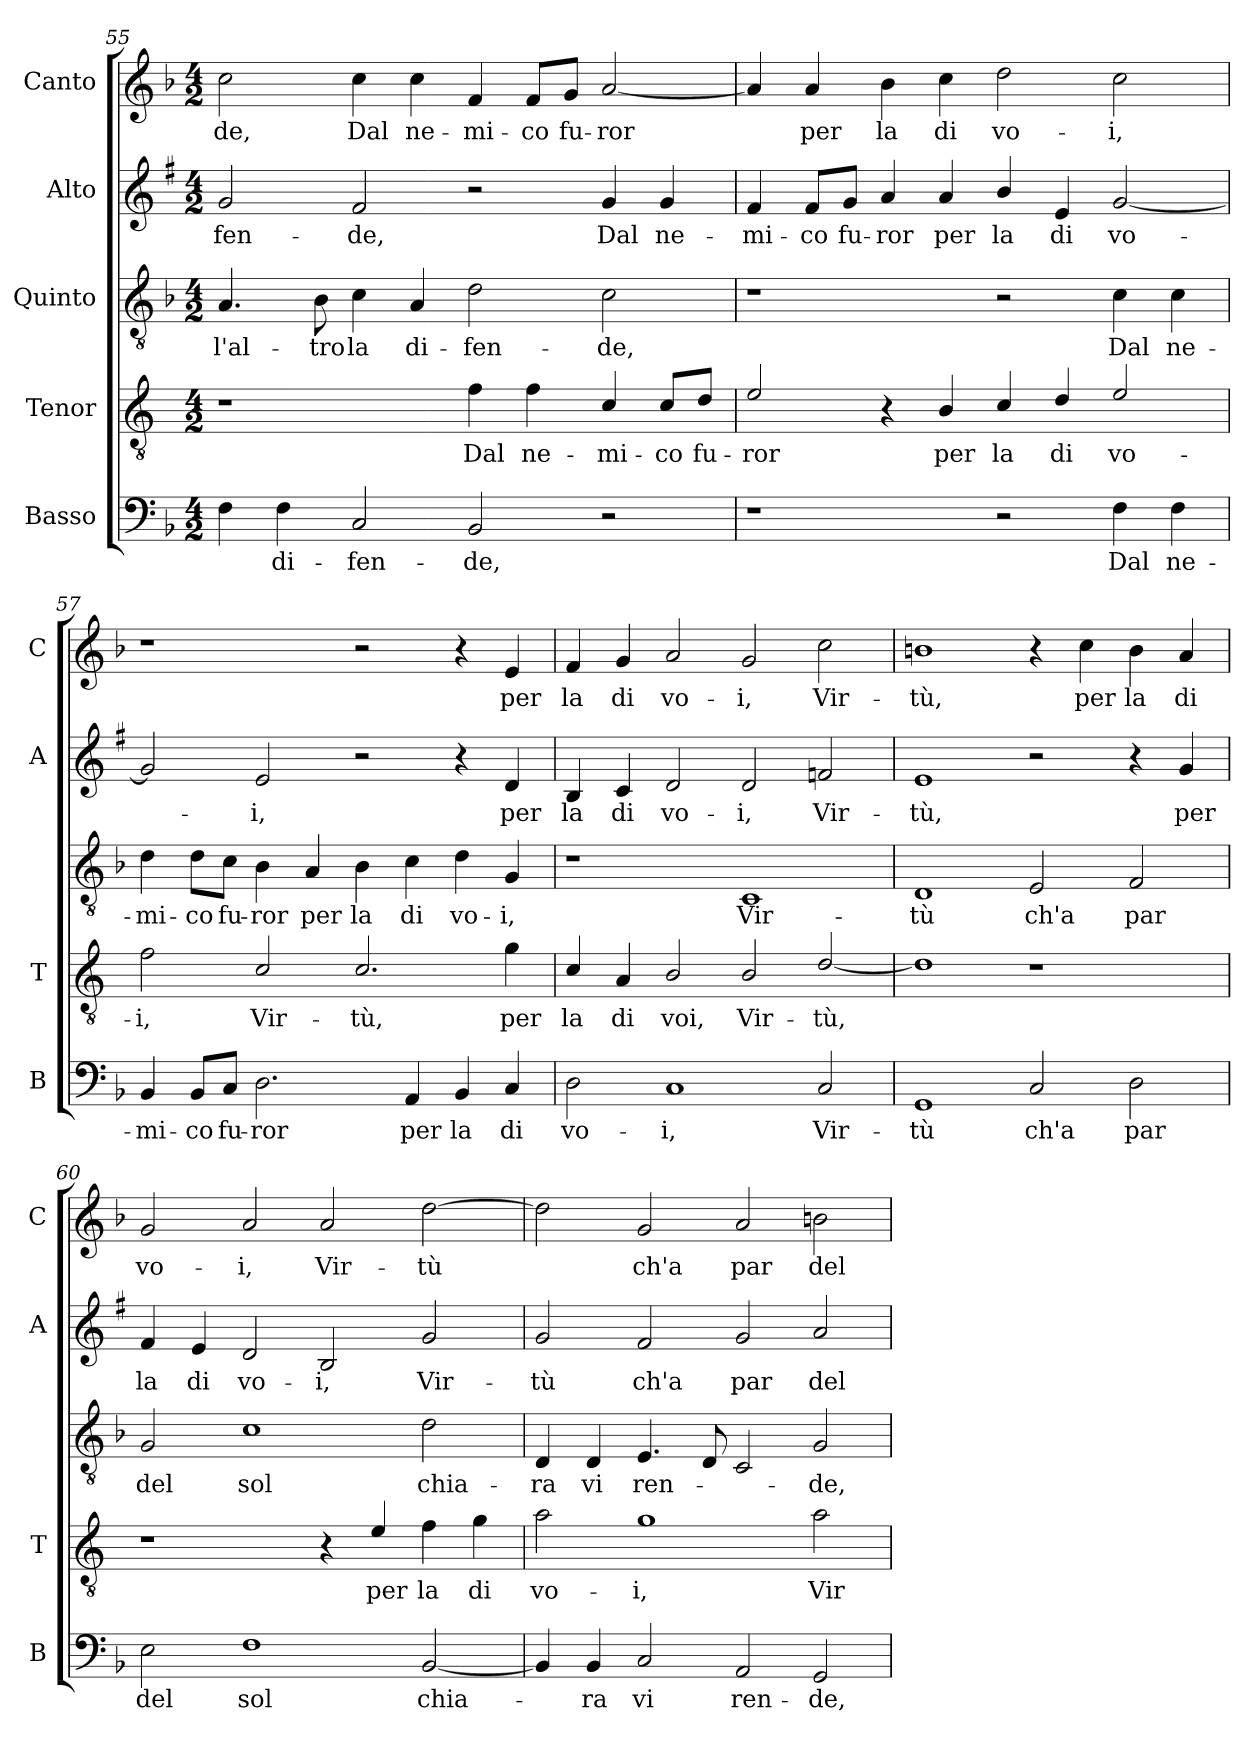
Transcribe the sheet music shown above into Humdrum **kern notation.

**kern	**text	**kern	**text	**kern	**text	**kern	**text	**kern	**text
*part5	*part5	*part4	*part4	*part3	*part3	*part2	*part2	*part1	*part1
*staff5	*staff5	*staff4	*staff4	*staff3	*staff3	*staff2	*staff2	*staff1	*staff1
*I"Basso	*	*I"Tenor	*	*I"Quinto	*	*I"Alto	*	*I"Canto	*
*I'B	*	*I'T	*	*	*	*I'A	*	*I'C	*
!!LO:LB:g=z
*clefF4	*	*clefGv2	*	*clefGv2	*	*clefG2	*	*clefG2	*
*	*	*ITrd4c7	*	*	*	*ITrd1c2	*	*	*
*k[b-]	*	*k[b-]	*	*k[b-]	*	*k[b-]	*	*k[b-]	*
*F:	*	*F:	*	*F:	*	*F:	*	*F:	*
*M4/2	*	*M4/2	*	*M4/2	*	*M4/2	*	*M4/2	*
=55	=55	=55	=55	=55	=55	=55	=55	=55	=55
!	!	!	!	!	!LO:LY:b	!	!LO:LY:b	!	!LO:LY:b
4F\	.	1r	.	4.A/	l'al-	2f/	-fen-	2cc\	-de,
!	!LO:LY:b	!	!	!	!	!	!	!	!
4F\	di-	.	.	.	.	.	.	.	.
!	!	!	!	!	!LO:LY:b	!	!	!	!
.	.	.	.	8B-\	-tro	.	.	.	.
!	!LO:LY:b	!	!	!	!LO:LY:b	!	!LO:LY:b	!	!LO:LY:b
2C/	-fen-	.	.	4c\	la	2e/	-de,	4cc\	Dal
!	!	!	!	!	!LO:LY:b	!	!	!	!LO:LY:b
.	.	.	.	4A/	di-	.	.	4cc\	ne-
!	!LO:LY:b	!	!LO:LY:b	!	!LO:LY:b	!	!	!	!LO:LY:b
2BB-/	-de,	4B-\	Dal	2d\	-fen-	2r	.	4f/	-mi-
!	!	!	!LO:LY:b	!	!	!	!	!	!LO:LY:b
.	.	4B-\	ne-	.	.	.	.	8f/L	-co
!	!	!	!	!	!	!	!	!	!LO:LY:b
.	.	.	.	.	.	.	.	8g/J	fu-
!	!	!	!LO:LY:b	!	!LO:LY:b	!	!LO:LY:b	!	!LO:LY:b
2r	.	4F/	-mi-	2c\	-de,	4f/	Dal	[2a/	-ror
!	!	!	!LO:LY:b	!	!	!	!LO:LY:b	!	!
.	.	8F/L	-co	.	.	4f/	ne-	.	.
!	!	!	!LO:LY:b	!	!	!	!	!	!
.	.	8G/J	fu-	.	.	.	.	.	.
=56	=56	=56	=56	=56	=56	=56	=56	=56	=56
!	!	!	!LO:LY:b	!	!	!	!LO:LY:b	!	!
1r	.	2A/	-ror	1r	.	4e/	-mi-	4a/]	.
!	!	!	!	!	!	!	!LO:LY:b	!	!LO:LY:b
.	.	.	.	.	.	8e/L	-co	4a/	per
!	!	!	!	!	!	!	!LO:LY:b	!	!
.	.	.	.	.	.	8f/J	fu-	.	.
!	!	!	!	!	!	!	!LO:LY:b	!	!LO:LY:b
.	.	4r	.	.	.	4g/	-ror	4b-\	la
!	!	!	!LO:LY:b	!	!	!	!LO:LY:b	!	!LO:LY:b
.	.	4E/	per	.	.	4g/	per	4cc\	di
!	!	!	!LO:LY:b	!	!	!	!LO:LY:b	!	!LO:LY:b
2r	.	4F/	la	2r	.	4a/	la	2dd\	vo-
!	!	!	!LO:LY:b	!	!	!	!LO:LY:b	!	!
.	.	4G/	di	.	.	4d/	di	.	.
!	!LO:LY:b	!	!LO:LY:b	!	!LO:LY:b	!	!LO:LY:b	!	!LO:LY:b
4F\	Dal	2A/	vo-	4c\	Dal	[2f/	vo-	2cc\	-i,
!	!LO:LY:b	!	!	!	!LO:LY:b	!	!	!	!
4F\	ne-	.	.	4c\	ne-	.	.	.	.
=57	=57	=57	=57	=57	=57	=57	=57	=57	=57
!	!LO:LY:b	!	!LO:LY:b	!	!LO:LY:b	!	!	!	!
4BB-/	-mi-	2B-\	-i,	4d\	-mi-	2f/]	.	1r	.
!	!LO:LY:b	!	!	!	!LO:LY:b	!	!	!	!
8BB-/L	-co	.	.	8d\L	-co	.	.	.	.
!	!LO:LY:b	!	!	!	!LO:LY:b	!	!	!	!
8C/J	fu-	.	.	8c\J	fu-	.	.	.	.
!	!LO:LY:b	!	!LO:LY:b	!	!LO:LY:b	!	!LO:LY:b	!	!
2.D\	-ror	2F/	Vir-	4B-\	-ror	2d/	-i,	.	.
!	!	!	!	!	!LO:LY:b	!	!	!	!
.	.	.	.	4A/	per	.	.	.	.
!	!	!	!LO:LY:b	!	!LO:LY:b	!	!	!	!
.	.	2.F/	-tù,	4B-\	la	2r	.	2r	.
!	!LO:LY:b	!	!	!	!LO:LY:b	!	!	!	!
4AA/	per	.	.	4c\	di	.	.	.	.
!	!LO:LY:b	!	!	!	!LO:LY:b	!	!	!	!
4BB-/	la	.	.	4d\	vo-	4r	.	4r	.
!	!LO:LY:b	!	!LO:LY:b	!	!LO:LY:b	!	!LO:LY:b	!	!LO:LY:b
4C/	di	4c\	per	4G/	-i,	4c/	per	4e/	per
=58	=58	=58	=58	=58	=58	=58	=58	=58	=58
!	!LO:LY:b	!	!LO:LY:b	!	!	!	!LO:LY:b	!	!LO:LY:b
2D\	vo-	4F/	la	1r	.	4A/	la	4f/	la
!	!	!	!LO:LY:b	!	!	!	!LO:LY:b	!	!LO:LY:b
.	.	4D/	di	.	.	4B-/	di	4g/	di
!	!LO:LY:b	!	!LO:LY:b	!	!	!	!LO:LY:b	!	!LO:LY:b
1C	-i,	2E/	voi,	.	.	2c/	vo-	2a/	vo-
!	!	!	!LO:LY:b	!	!LO:LY:b	!	!LO:LY:b	!	!LO:LY:b
.	.	2E/	Vir-	1C	Vir-	2c/	-i,	2g/	-i,
!	!LO:LY:b	!	!LO:LY:b	!	!	!	!LO:LY:b	!	!LO:LY:b
2C/	Vir-	[2G/	-tù,	.	.	2e-X/	Vir-	2cc\	Vir-
!!LO:LB:g=z
=59	=59	=59	=59	=59	=59	=59	=59	=59	=59
!	!LO:LY:b	!	!	!	!LO:LY:b	!	!LO:LY:b	!	!LO:LY:b
1GG	-tù	1G]	.	1D	-tù	1d	-tù,	1bn	-tù,
!	!LO:LY:b	!	!	!	!LO:LY:b	!	!	!	!
2C/	ch'a	1r	.	2E/	ch'a	2r	.	4r	.
!	!	!	!	!	!	!	!	!	!LO:LY:b
.	.	.	.	.	.	.	.	4cc\	per
!	!LO:LY:b	!	!	!	!LO:LY:b	!	!	!	!LO:LY:b
2D\	par	.	.	2F/	par	4r	.	4b\	la
!	!	!	!	!	!	!	!LO:LY:b	!	!LO:LY:b
.	.	.	.	.	.	4f/	per	4a/	di
=60	=60	=60	=60	=60	=60	=60	=60	=60	=60
!	!LO:LY:b	!	!	!	!LO:LY:b	!	!LO:LY:b	!	!LO:LY:b
2E\	del	1r	.	2G/	del	4e/	la	2g/	vo-
!	!	!	!	!	!	!	!LO:LY:b	!	!
.	.	.	.	.	.	4d/	di	.	.
!	!LO:LY:b	!	!	!	!LO:LY:b	!	!LO:LY:b	!	!LO:LY:b
1F	sol	.	.	1c	sol	2c/	vo-	2a/	-i,
!	!	!	!	!	!	!	!LO:LY:b	!	!LO:LY:b
.	.	4r	.	.	.	2A/	-i,	2a/	Vir-
!	!	!	!LO:LY:b	!	!	!	!	!	!
.	.	4A/	per	.	.	.	.	.	.
!	!LO:LY:b	!	!LO:LY:b	!	!LO:LY:b	!	!LO:LY:b	!	!LO:LY:b
[2BB-/	chia-	4B-\	la	2d\	chia-	2f/	Vir-	[2dd\	-tù
!	!	!	!LO:LY:b	!	!	!	!	!	!
.	.	4c\	di	.	.	.	.	.	.
=61	=61	=61	=61	=61	=61	=61	=61	=61	=61
!	!	!	!LO:LY:b	!	!LO:LY:b	!	!LO:LY:b	!	!
4BB-/]	.	2d\	vo-	4D/	-ra	2f/	-tù	2dd\]	.
!	!LO:LY:b	!	!	!	!LO:LY:b	!	!	!	!
4BB-/	-ra	.	.	4D/	vi	.	.	.	.
!	!LO:LY:b	!	!LO:LY:b	!	!LO:LY:b	!	!LO:LY:b	!	!LO:LY:b
2C/	vi	1c	-i,	4.E/	ren-	2e/	ch'a	2g/	ch'a
.	.	.	.	8D/	.	.	.	.	.
!	!LO:LY:b	!	!	!	!	!	!LO:LY:b	!	!LO:LY:b
2AA/	ren-	.	.	2C/	.	2f/	par	2a/	par
!	!LO:LY:b	!	!LO:LY:b	!	!LO:LY:b	!	!LO:LY:b	!	!LO:LY:b
2GG/	-de,	2d\	Vir-	2G/	-de,	2g/	del	2bn\	del
=	=	=	=	=	=	=	=	=	=
*-	*-	*-	*-	*-	*-	*-	*-	*-	*-
